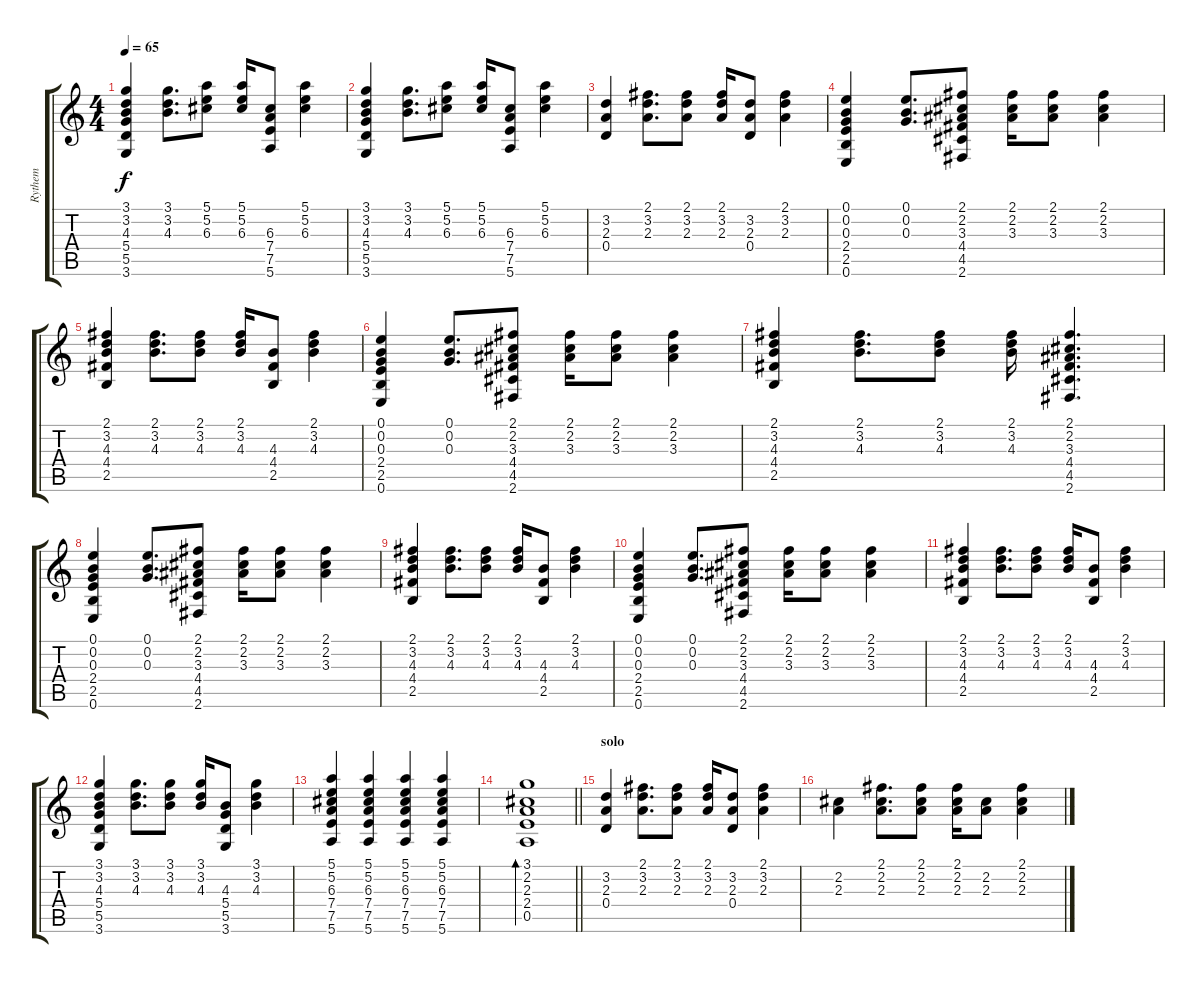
\track ("Rythem" "Rythem") {instrument acousticguitarsteel}
\staff {score tabs}
\tuning (E4 B3 G3 D3 A2 E2) {hide}
\ts (4 4)
\tempo 65
\clef g2
\ks c
(3.1 3.2 4.3 5.4 5.5 3.6).4{dy f} (3.1 3.2 4.3).8{d} (5.1 5.2 6.3).8 (5.1 5.2 6.3).16 (6.3 7.4 7.5 5.6).8 (5.1 5.2 6.3).4 |
(3.1 3.2 4.3 5.4 5.5 3.6).4 (3.1 3.2 4.3).8{d} (5.1 5.2 6.3).8 (5.1 5.2 6.3).16 (6.3 7.4 7.5 5.6).8 (5.1 5.2 6.3).4 |
(3.2 2.3 0.4).4 (2.1 3.2 2.3).8{d} (2.1 3.2 2.3).8 (2.1 3.2 2.3).16 (3.2 2.3 0.4).8 (2.1 3.2 2.3).4 |
(0.1 0.2 0.3 2.4 2.5 0.6).4 (0.1 0.2 0.3).8{d} (2.1 2.2 3.3 4.4 4.5 2.6).8 (2.1 2.2 3.3).16 (2.1 2.2 3.3).8 (2.1 2.2 3.3).4 |
(2.1 3.2 4.3 4.4 2.5).4 (2.1 3.2 4.3).8{d} (2.1 3.2 4.3).8 (2.1 3.2 4.3).16 (4.3 4.4 2.5).8 (2.1 3.2 4.3).4 |
(0.1 0.2 0.3 2.4 2.5 0.6).4 (0.1 0.2 0.3).8{d} (2.1 2.2 3.3 4.4 4.5 2.6).8 (2.1 2.2 3.3).16 (2.1 2.2 3.3).8 (2.1 2.2 3.3).4 |
(2.1 3.2 4.3 4.4 2.5).4 (2.1 3.2 4.3).8{d} (2.1 3.2 4.3).8 (2.1 3.2 4.3).16 (2.1 2.2 3.3 4.4 4.5 2.6).4{d} |
(0.1 0.2 0.3 2.4 2.5 0.6).4 (0.1 0.2 0.3).8{d} (2.1 2.2 3.3 4.4 4.5 2.6).8 (2.1 2.2 3.3).16 (2.1 2.2 3.3).8 (2.1 2.2 3.3).4 |
(2.1 3.2 4.3 4.4 2.5).4 (2.1 3.2 4.3).8{d} (2.1 3.2 4.3).8 (2.1 3.2 4.3).16 (4.3 4.4 2.5).8 (2.1 3.2 4.3).4 |
(0.1 0.2 0.3 2.4 2.5 0.6).4 (0.1 0.2 0.3).8{d} (2.1 2.2 3.3 4.4 4.5 2.6).8 (2.1 2.2 3.3).16 (2.1 2.2 3.3).8 (2.1 2.2 3.3).4 |
(2.1 3.2 4.3 4.4 2.5).4 (2.1 3.2 4.3).8{d} (2.1 3.2 4.3).8 (2.1 3.2 4.3).16 (4.3 4.4 2.5).8 (2.1 3.2 4.3).4 |
(3.1 3.2 4.3 5.4 5.5 3.6).4 (3.1 3.2 4.3).8{d} (3.1 3.2 4.3).8 (3.1 3.2 4.3).16 (4.3 5.4 5.5 3.6).8 (3.1 3.2 4.3).4 |
(5.1 5.2 6.3 7.4 7.5 5.6).4 (5.1 5.2 6.3 7.4 7.5 5.6).4 (5.1 5.2 6.3 7.4 7.5 5.6).4 (5.1 5.2 6.3 7.4 7.5 5.6).4 |
\barLineRight lightlight
(3.1 2.2 2.3 2.4 0.5).1{bd 240} |
\section ("" "solo")
(3.2 2.3 0.4).4 (2.1 3.2 2.3).8{d} (2.1 3.2 2.3).8 (2.1 3.2 2.3).16 (3.2 2.3 0.4).8 (2.1 3.2 2.3).4 |
(2.2 2.3).4 (2.1 2.2 2.3).8{d} (2.1 2.2 2.3).8 (2.1 2.2 2.3).16 (2.2 2.3).8 (2.1 2.2 2.3).4
